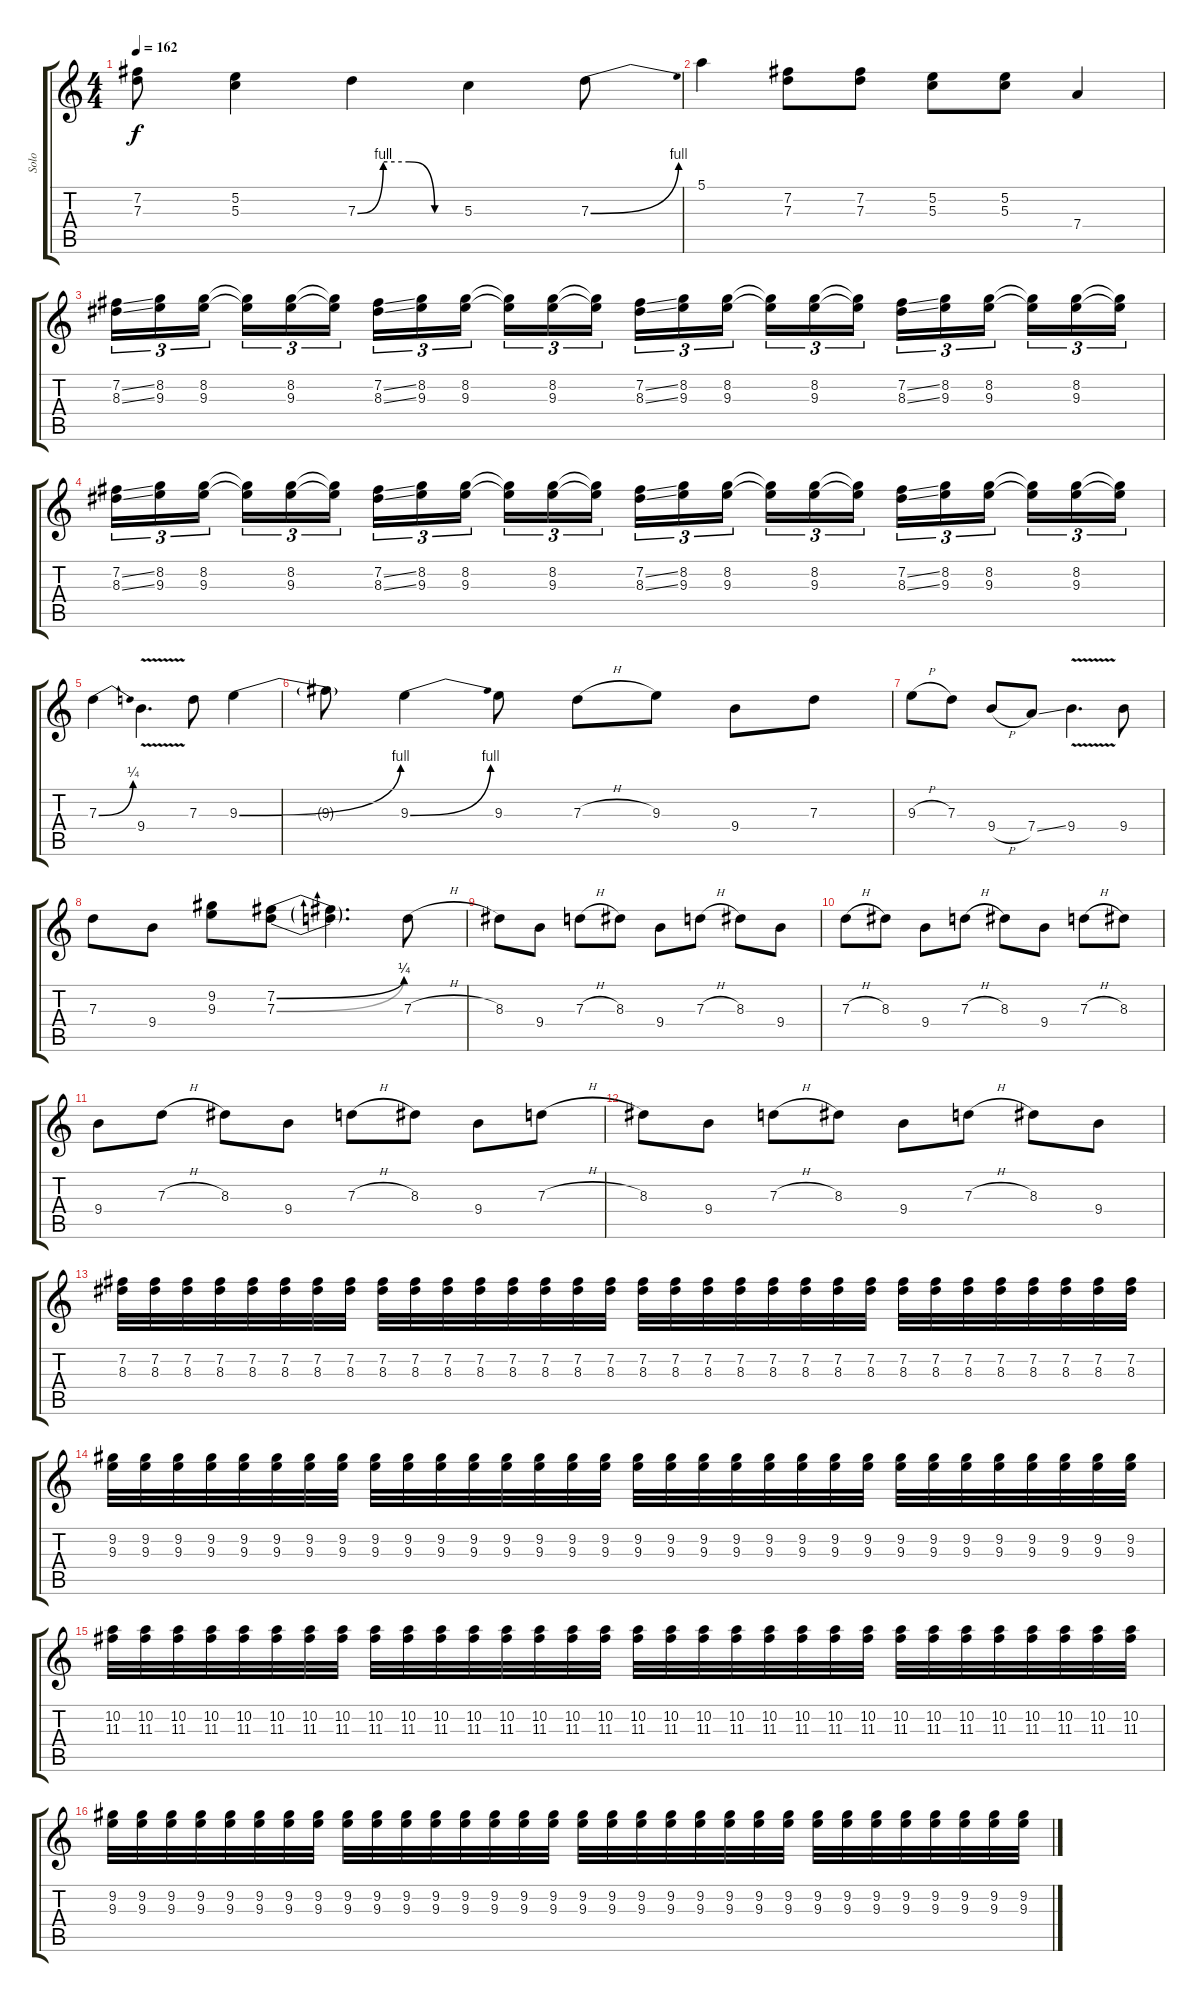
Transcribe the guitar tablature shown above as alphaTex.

\track ("Solo" "Solo") {instrument distortionguitar}
\staff {score tabs}
\tuning (E4 B3 G3 D3 A2 E2) {hide}
\ts (4 4)
\tempo 162
\clef g2
\ks c
(7.2 7.3).8{dy f} (5.2 5.3).4 7.3{be (custom 0 0 15 4 30 4 45 0 60 0)}.4 5.3.4 7.3{be (bend 0 0 60 4)}.8 |
5.1.4 (7.2 7.3).8 (7.2 7.3).8 (5.2 5.3).8 (5.2 5.3).8 7.4.4 |
(7.2{ss} 8.3{ss}).16{tu (3 2)} (8.2 9.3).16{tu (3 2)} (8.2 9.3).16{tu (3 2)} (8.2{t} 9.3{t}).16{tu (3 2)} (8.2 9.3).16{tu (3 2)} (8.2{t} 9.3{t}).16{tu (3 2)} (7.2{ss} 8.3{ss}).16{tu (3 2)} (8.2 9.3).16{tu (3 2)} (8.2 9.3).16{tu (3 2)} (8.2{t} 9.3{t}).16{tu (3 2)} (8.2 9.3).16{tu (3 2)} (8.2{t} 9.3{t}).16{tu (3 2)} (7.2{ss} 8.3{ss}).16{tu (3 2)} (8.2 9.3).16{tu (3 2)} (8.2 9.3).16{tu (3 2)} (8.2{t} 9.3{t}).16{tu (3 2)} (8.2 9.3).16{tu (3 2)} (8.2{t} 9.3{t}).16{tu (3 2)} (7.2{ss} 8.3{ss}).16{tu (3 2)} (8.2 9.3).16{tu (3 2)} (8.2 9.3).16{tu (3 2)} (8.2{t} 9.3{t}).16{tu (3 2)} (8.2 9.3).16{tu (3 2)} (8.2{t} 9.3{t}).16{tu (3 2)} |
(7.2{ss} 8.3{ss}).16{tu (3 2)} (8.2 9.3).16{tu (3 2)} (8.2 9.3).16{tu (3 2)} (8.2{t} 9.3{t}).16{tu (3 2)} (8.2 9.3).16{tu (3 2)} (8.2{t} 9.3{t}).16{tu (3 2)} (7.2{ss} 8.3{ss}).16{tu (3 2)} (8.2 9.3).16{tu (3 2)} (8.2 9.3).16{tu (3 2)} (8.2{t} 9.3{t}).16{tu (3 2)} (8.2 9.3).16{tu (3 2)} (8.2{t} 9.3{t}).16{tu (3 2)} (7.2{ss} 8.3{ss}).16{tu (3 2)} (8.2 9.3).16{tu (3 2)} (8.2 9.3).16{tu (3 2)} (8.2{t} 9.3{t}).16{tu (3 2)} (8.2 9.3).16{tu (3 2)} (8.2{t} 9.3{t}).16{tu (3 2)} (7.2{ss} 8.3{ss}).16{tu (3 2)} (8.2 9.3).16{tu (3 2)} (8.2 9.3).16{tu (3 2)} (8.2{t} 9.3{t}).16{tu (3 2)} (8.2 9.3).16{tu (3 2)} (8.2{t} 9.3{t}).16{tu (3 2)} |
7.3{be (bend 0 0 60 1)}.4 9.4{v}.4{d} 7.3.8 9.3{be (bend 0 0 60 4)}.4 |
9.3{t}.8 9.3{be (bend 0 0 60 4)}.4 9.3.8 7.3{h}.8 9.3.8 9.4.8 7.3.8 |
9.3{h}.8 7.3.8 9.4{h}.8 7.4{ss}.8 9.4{v}.4{d} 9.4.8 |
7.3.8 9.4.8 (9.2 9.3).8 (7.2{be (bend 0 0 60 1)} 7.3{be (bend 0 0 60 1)}).8 (7.2{t} 7.3{t}).4{d} 7.3{h}.8 |
8.3.8 9.4.8 7.3{h}.8 8.3.8 9.4.8 7.3{h}.8 8.3.8 9.4.8 |
7.3{h}.8 8.3.8 9.4.8 7.3{h}.8 8.3.8 9.4.8 7.3{h}.8 8.3.8 |
9.4.8 7.3{h}.8 8.3.8 9.4.8 7.3{h}.8 8.3.8 9.4.8 7.3{h}.8 |
8.3.8 9.4.8 7.3{h}.8 8.3.8 9.4.8 7.3{h}.8 8.3.8 9.4.8 |
(7.2 8.3).32 (7.2 8.3).32 (7.2 8.3).32 (7.2 8.3).32 (7.2 8.3).32 (7.2 8.3).32 (7.2 8.3).32 (7.2 8.3).32 (7.2 8.3).32 (7.2 8.3).32 (7.2 8.3).32 (7.2 8.3).32 (7.2 8.3).32 (7.2 8.3).32 (7.2 8.3).32 (7.2 8.3).32 (7.2 8.3).32 (7.2 8.3).32 (7.2 8.3).32 (7.2 8.3).32 (7.2 8.3).32 (7.2 8.3).32 (7.2 8.3).32 (7.2 8.3).32 (7.2 8.3).32 (7.2 8.3).32 (7.2 8.3).32 (7.2 8.3).32 (7.2 8.3).32 (7.2 8.3).32 (7.2 8.3).32 (7.2 8.3).32 |
(9.2 9.3).32 (9.2 9.3).32 (9.2 9.3).32 (9.2 9.3).32 (9.2 9.3).32 (9.2 9.3).32 (9.2 9.3).32 (9.2 9.3).32 (9.2 9.3).32 (9.2 9.3).32 (9.2 9.3).32 (9.2 9.3).32 (9.2 9.3).32 (9.2 9.3).32 (9.2 9.3).32 (9.2 9.3).32 (9.2 9.3).32 (9.2 9.3).32 (9.2 9.3).32 (9.2 9.3).32 (9.2 9.3).32 (9.2 9.3).32 (9.2 9.3).32 (9.2 9.3).32 (9.2 9.3).32 (9.2 9.3).32 (9.2 9.3).32 (9.2 9.3).32 (9.2 9.3).32 (9.2 9.3).32 (9.2 9.3).32 (9.2 9.3).32 |
(10.2 11.3).32 (10.2 11.3).32 (10.2 11.3).32 (10.2 11.3).32 (10.2 11.3).32 (10.2 11.3).32 (10.2 11.3).32 (10.2 11.3).32 (10.2 11.3).32 (10.2 11.3).32 (10.2 11.3).32 (10.2 11.3).32 (10.2 11.3).32 (10.2 11.3).32 (10.2 11.3).32 (10.2 11.3).32 (10.2 11.3).32 (10.2 11.3).32 (10.2 11.3).32 (10.2 11.3).32 (10.2 11.3).32 (10.2 11.3).32 (10.2 11.3).32 (10.2 11.3).32 (10.2 11.3).32 (10.2 11.3).32 (10.2 11.3).32 (10.2 11.3).32 (10.2 11.3).32 (10.2 11.3).32 (10.2 11.3).32 (10.2 11.3).32 |
(9.2 9.3).32 (9.2 9.3).32 (9.2 9.3).32 (9.2 9.3).32 (9.2 9.3).32 (9.2 9.3).32 (9.2 9.3).32 (9.2 9.3).32 (9.2 9.3).32 (9.2 9.3).32 (9.2 9.3).32 (9.2 9.3).32 (9.2 9.3).32 (9.2 9.3).32 (9.2 9.3).32 (9.2 9.3).32 (9.2 9.3).32 (9.2 9.3).32 (9.2 9.3).32 (9.2 9.3).32 (9.2 9.3).32 (9.2 9.3).32 (9.2 9.3).32 (9.2 9.3).32 (9.2 9.3).32 (9.2 9.3).32 (9.2 9.3).32 (9.2 9.3).32 (9.2 9.3).32 (9.2 9.3).32 (9.2 9.3).32 (9.2 9.3).32
